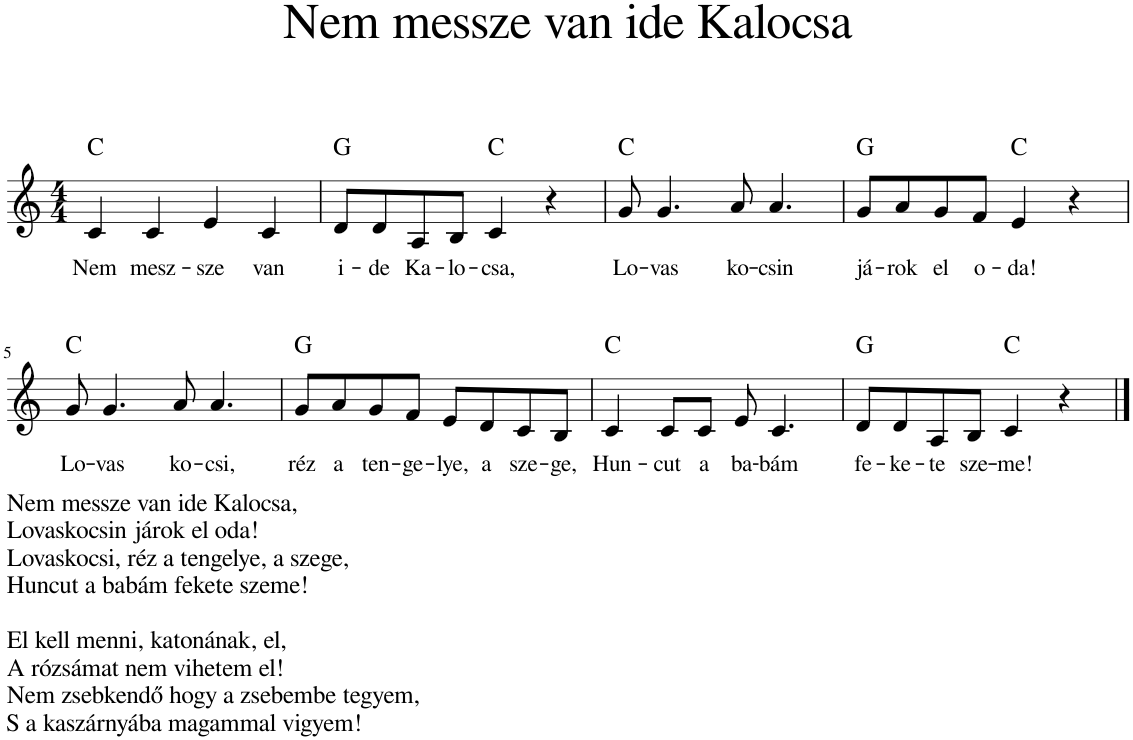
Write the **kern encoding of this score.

**kern	**text	**harte
*part1	*part1	*part1
*staff1	*staff1	*
*I"Piano	*	*
*I'Pno.	*	*
*clefG2	*	*
*k[]	*	*
*M4/4	*	*
=1	=1	=1
!	!LO:LY:b	!
4c/	Nem	C:maj
!	!LO:LY:b	!
4c/	mesz-	.
!	!LO:LY:b	!
4e/	-sze	.
!	!LO:LY:b	!
4c/	van	.
=2	=2	=2
!	!LO:LY:b	!
8d/L	i-	G:maj
!	!LO:LY:b	!
8d/	-de	.
!	!LO:LY:b	!
8A/	Ka-	.
!	!LO:LY:b	!
8B/J	-lo-	.
!	!LO:LY:b	!
4c/	-csa,	C:maj
4r	.	.
=3	=3	=3
!	!LO:LY:b	!
8g/	Lo-	C:maj
!	!LO:LY:b	!
4.g/	-vas	.
!	!LO:LY:b	!
8a/	ko-	.
!	!LO:LY:b	!
4.a/	-csin	.
=4	=4	=4
!	!LO:LY:b	!
8g/L	já-	G:maj
!	!LO:LY:b	!
8a/	-rok	.
!	!LO:LY:b	!
8g/	el	.
!	!LO:LY:b	!
8f/J	o-	.
!	!LO:LY:b	!
4e/	-da!	C:maj
4r	.	.
!!LO:LB:g=z
=5	=5	=5
!LO:TX:b:t=Nem messze van ide Kalocsa,	!	!
!LO:TX:b:t=Lovaskocsin járok el oda!	!	!
!LO:TX:b:t=Lovaskocsi, réz a tengelye, a szege,	!	!
!LO:TX:b:t=Huncut a babám fekete szeme!	!	!
!LO:TX:b:t=El kell menni, katonának, el,	!	!
!LO:TX:b:t=A rózsámat nem vihetem el!	!	!
!LO:TX:b:t=Nem zsebkendő hogy a zsebembe tegyem,	!	!
!LO:TX:b:t=S a kaszárnyába magammal vigyem!	!	!
!	!LO:LY:b	!
8g/	Lo-	C:maj
!	!LO:LY:b	!
4.g/	-vas	.
!	!LO:LY:b	!
8a/	ko-	.
!	!LO:LY:b	!
4.a/	-csi,	.
=6	=6	=6
!	!LO:LY:b	!
8g/L	réz	G:maj
!	!LO:LY:b	!
8a/	a	.
!	!LO:LY:b	!
8g/	ten-	.
!	!LO:LY:b	!
8f/J	-ge-	.
!	!LO:LY:b	!
8e/L	-lye,	.
!	!LO:LY:b	!
8d/	a	.
!	!LO:LY:b	!
8c/	sze-	.
!	!LO:LY:b	!
8B/J	-ge,	.
=7	=7	=7
!	!LO:LY:b	!
4c/	Hun-	C:maj
!	!LO:LY:b	!
8c/L	-cut	.
!	!LO:LY:b	!
8c/J	a	.
!	!LO:LY:b	!
8e/	ba-	.
!	!LO:LY:b	!
4.c/	-bám	.
=8	=8	=8
!	!LO:LY:b	!
8d/L	fe-	G:maj
!	!LO:LY:b	!
8d/	-ke-	.
!	!LO:LY:b	!
8A/	-te	.
!	!LO:LY:b	!
8B/J	sze-	.
!	!LO:LY:b	!
4c/	-me!	C:maj
4r	.	.
==	==	==
*-	*-	*-
